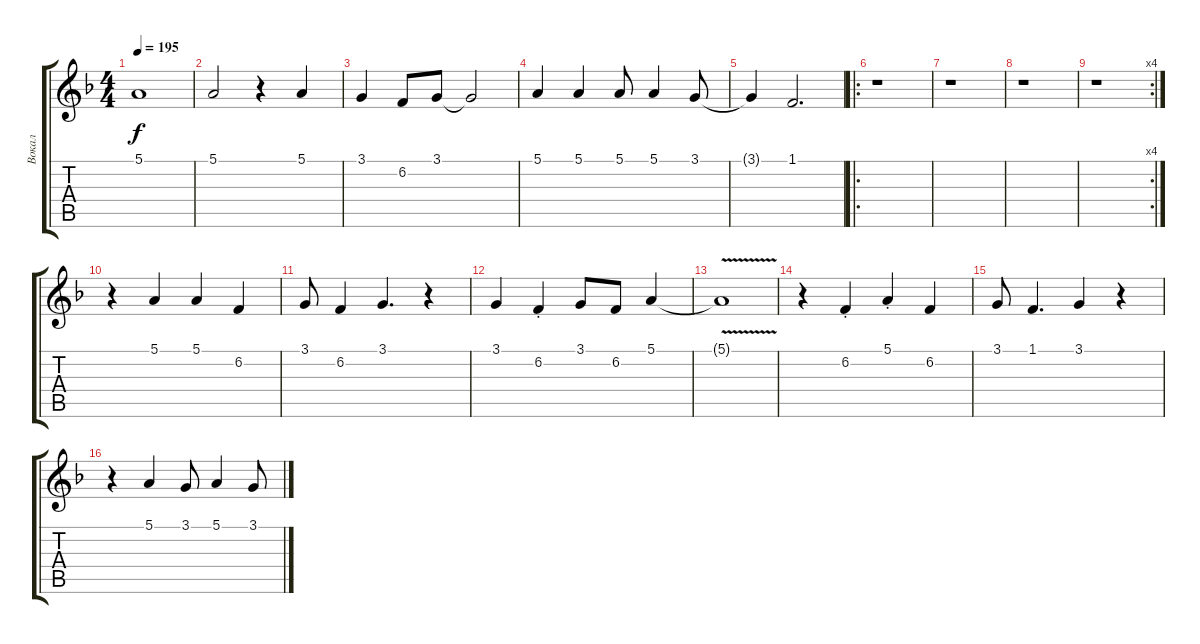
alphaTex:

\track ("Вокал" "Вокал") {instrument oboe}
\staff {score tabs}
\tuning (E4 B3 G3 D3 A2 E2) {hide}
\ts (4 4)
\tempo 195
\clef g2
\ks f
5.1{t}.1{dy f} |
5.1.2 r.4 5.1.4 |
3.1.4 6.2.8 3.1.8 3.1{t}.2 |
5.1.4 5.1.4 5.1.8 5.1.4 3.1.8 |
3.1{t}.4 1.1.2{d} |
\ro
r.1 |
r.1 |
r.1 |
\rc 4
r.1 |
r.4 5.1.4 5.1.4 6.2.4 |
3.1.8 6.2.4 3.1.4{d} r.4 |
3.1.4 6.2{st}.4 3.1.8 6.2.8 5.1.4 |
5.1{v t}.1 |
r.4 6.2{st}.4 5.1{st}.4 6.2.4 |
3.1.8 1.1.4{d} 3.1.4 r.4 |
r.4 5.1.4 3.1.8 5.1.4 3.1.8
